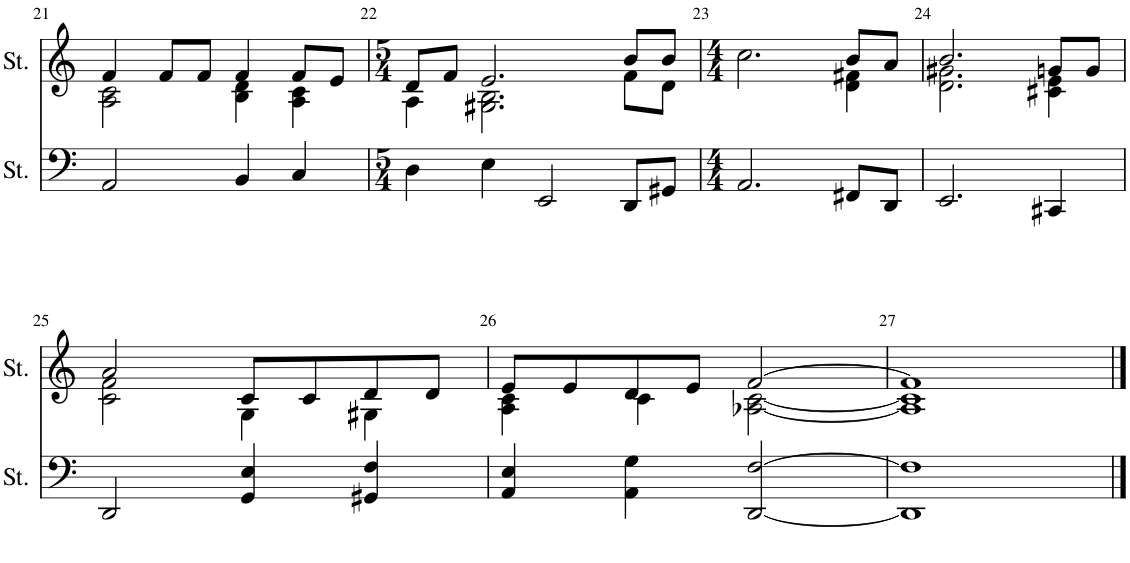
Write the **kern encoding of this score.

**kern	**kern
*part2	*part1
*staff2	*staff1
*I"Cordes	*I"Cordes
!!LO:PB:g=z
*clefF4	*clefG2
*k[]	*k[]
*M4/4	*M4/4
=21	=21
*	*^
2AA/	4f/	2A\ 2c\
.	8f/L	.
.	8f/J	.
4BB/	4f/	4B\ 4d\
4C/	8f/L	4A\ 4c\
.	8e/J	.
=22	=22	=22
*M5/4	*M5/4	*
4D\	8d/L	4A\
.	8f/J	.
4E\	2.e/	2.G#X\ 2.B\
2EE/	.	.
8DD/L	8b/L	8f\L
8GG#X/J	8b/J	8d\J
=23	=23	=23
*M4/4	*M4/4	*
2.AA/	2.cc\	2.ryy
8FF#X/L	8b/L	4d\ 4f#X\
8DD/J	8a/J	.
=24	=24	=24
2.EE/	2.b/	2.d\ 2.g#X\
4CC#X/	8gn/L	4c#X\ 4e\
.	8g/J	.
!!LO:LB:g=z	!!
=25	=25	=25
2DD/	2a/	2c\ 2f\
4GG/ 4E/	8c/L	4G\
.	8c/	.
4GG#X/ 4F/	8d/	4G#X\
.	8d/J	.
=26	=26	=26
4AA/ 4E/	8e/L	4A\ 4c\
.	8e/	.
4AA\ 4G\	8d/	4c\
.	8e/J	.
[2DD/ [2F/	[2f/	[2A-X\ [2c\
=27	=27	=27
1DD] 1F]	1f]	1A-] 1c]
*	*v	*v
==	==
*-	*-
